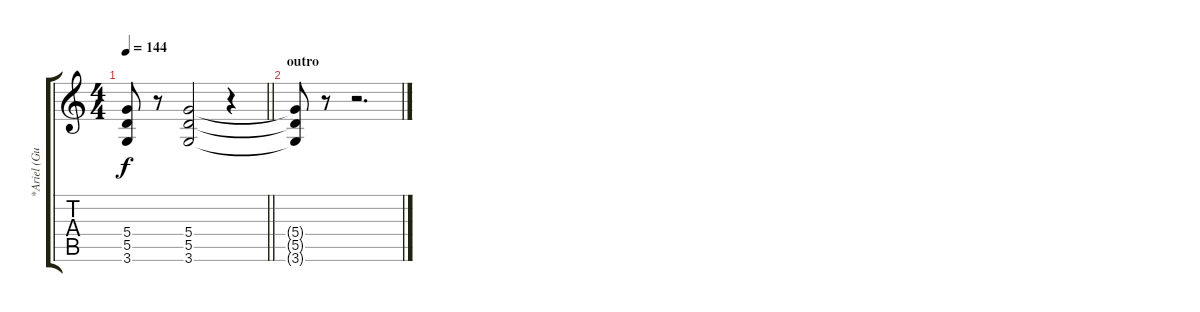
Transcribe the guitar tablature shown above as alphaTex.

\track ("*Ariel (Guitar 2)" "*Ariel (Gu") {instrument distortionguitar}
\staff {score tabs}
\tuning (E4 B3 G3 D3 A2 E2) {hide}
\ts (4 4)
\tempo 144
\clef g2
\barLineRight lightlight
\ks c
(5.4 5.5 3.6).8{dy f} r.8 (5.4 5.5 3.6).2 r.4 |
\section ("" "outro")
(5.4{t} 5.5{t} 3.6{t}).8 r.8 r.2{d}
